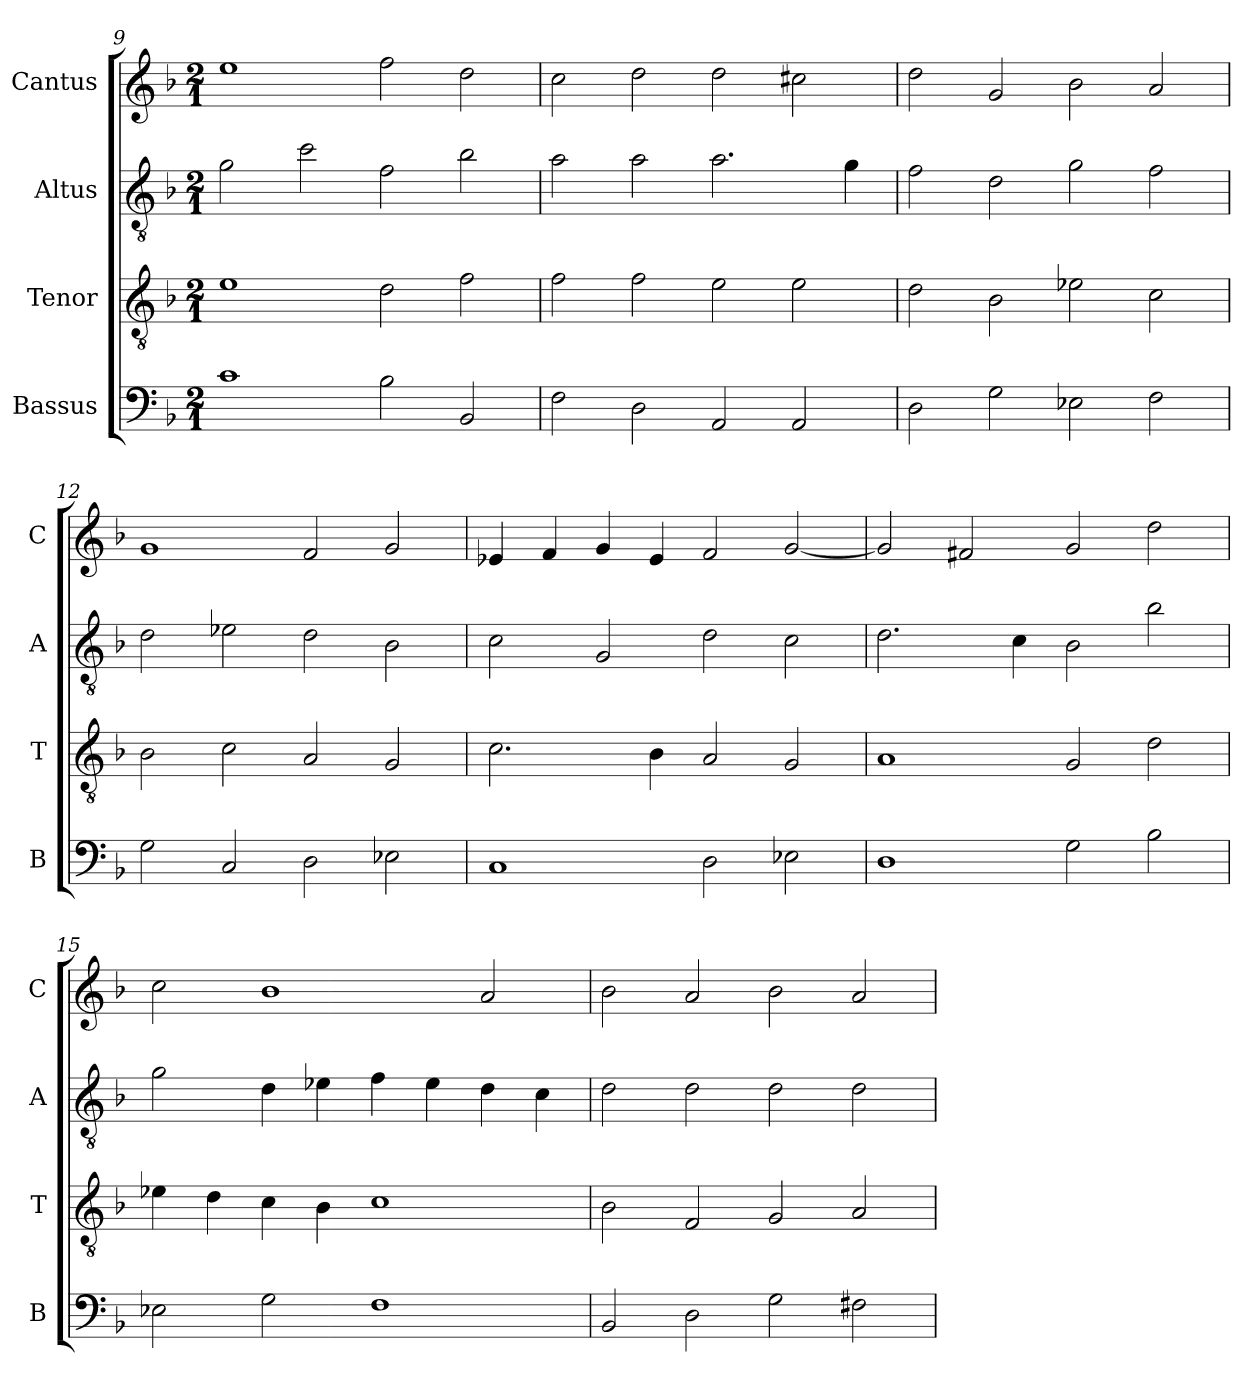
**kern	**kern	**kern	**kern
*part4	*part3	*part2	*part1
*staff4	*staff3	*staff2	*staff1
*I"Bassus	*I"Tenor	*I"Altus	*I"Cantus
*I'B	*I'T	*I'A	*I'C
*clefF4	*clefGv2	*clefGv2	*clefG2
*k[b-]	*k[b-]	*k[b-]	*k[b-]
*M2/1	*M2/1	*M2/1	*M2/1
=9	=9	=9	=9
1c	1e	2g	1ee
.	.	2cc	.
2B-	2d	2f	2ff
2BB-	2f	2b-	2dd
=10	=10	=10	=10
2F	2f	2a	2cc
2D	2f	2a	2dd
2AA	2e	2.a	2dd
2AA	2e	.	2cc#X
.	.	4g	.
=11	=11	=11	=11
2D	2d	2f	2dd
2G	2B-	2d	2g
2E-X	2e-X	2g	2b-
2F	2c	2f	2a
=12	=12	=12	=12
2G	2B-	2d	1g
2C	2c	2e-X	.
2D	2A	2d	2f
2E-X	2G	2B-	2g
=13	=13	=13	=13
1C	2.c	2c	4e-X
.	.	.	4f
.	.	2G	4g
.	4B-	.	4e-
2D	2A	2d	2f
2E-X	2G	2c	[2g
=14	=14	=14	=14
1D	1A	2.d	2g]
.	.	.	2f#X
.	.	4c	.
2G	2G	2B-	2g
2B-	2d	2b-	2dd
=15	=15	=15	=15
2E-X	4e-X	2g	2cc
.	4d	.	.
2G	4c	4d	1b-
.	4B-	4e-X	.
1F	1c	4f	.
.	.	4e-	.
.	.	4d	2a
.	.	4c	.
=16	=16	=16	=16
2BB-	2B-	2d	2b-
2D	2F	2d	2a
2G	2G	2d	2b-
2F#X	2A	2d	2a
=	=	=	=
*-	*-	*-	*-
